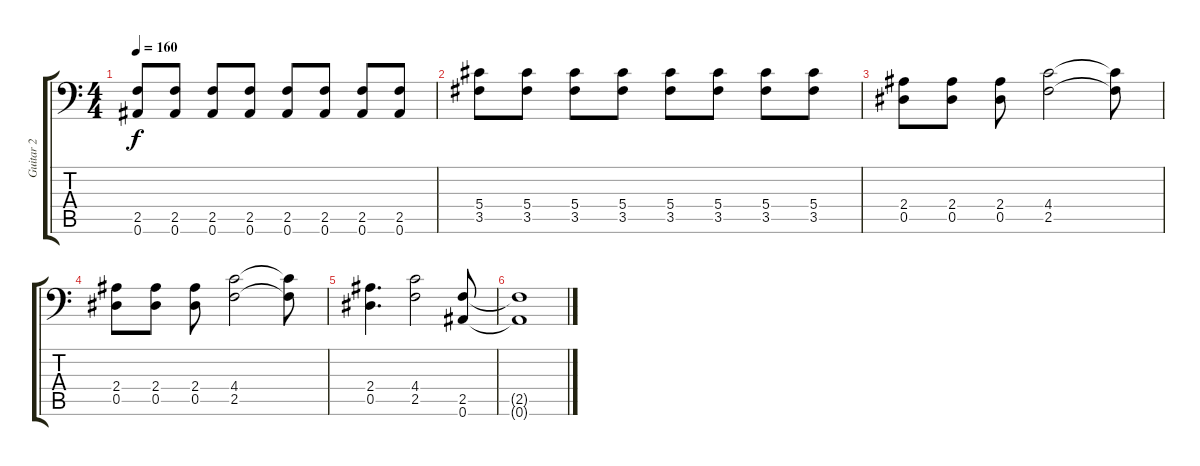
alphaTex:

\track ("Guitar 2" "Guitar 2") {instrument distortionguitar}
\staff {score tabs}
\tuning (Bb3 F3 Db3 Ab2 Eb2 Bb1) {hide}
\ts (4 4)
\tempo 160
\clef f4
\ks c
(2.5 0.6).8{dy f} (2.5 0.6).8 (2.5 0.6).8 (2.5 0.6).8 (2.5 0.6).8 (2.5 0.6).8 (2.5 0.6).8 (2.5 0.6).8 |
(5.4 3.5).8 (5.4 3.5).8 (5.4 3.5).8 (5.4 3.5).8 (5.4 3.5).8 (5.4 3.5).8 (5.4 3.5).8 (5.4 3.5).8 |
(2.4 0.5).8 (2.4 0.5).8 (2.4 0.5).8 (4.4 2.5).2 (4.4{t} 2.5{t}).8 |
(2.4 0.5).8 (2.4 0.5).8 (2.4 0.5).8 (4.4 2.5).2 (4.4{t} 2.5{t}).8 |
(2.4 0.5).4{d} (4.4 2.5).2 (2.5 0.6).8 |
(2.5{t} 0.6{t}).1
